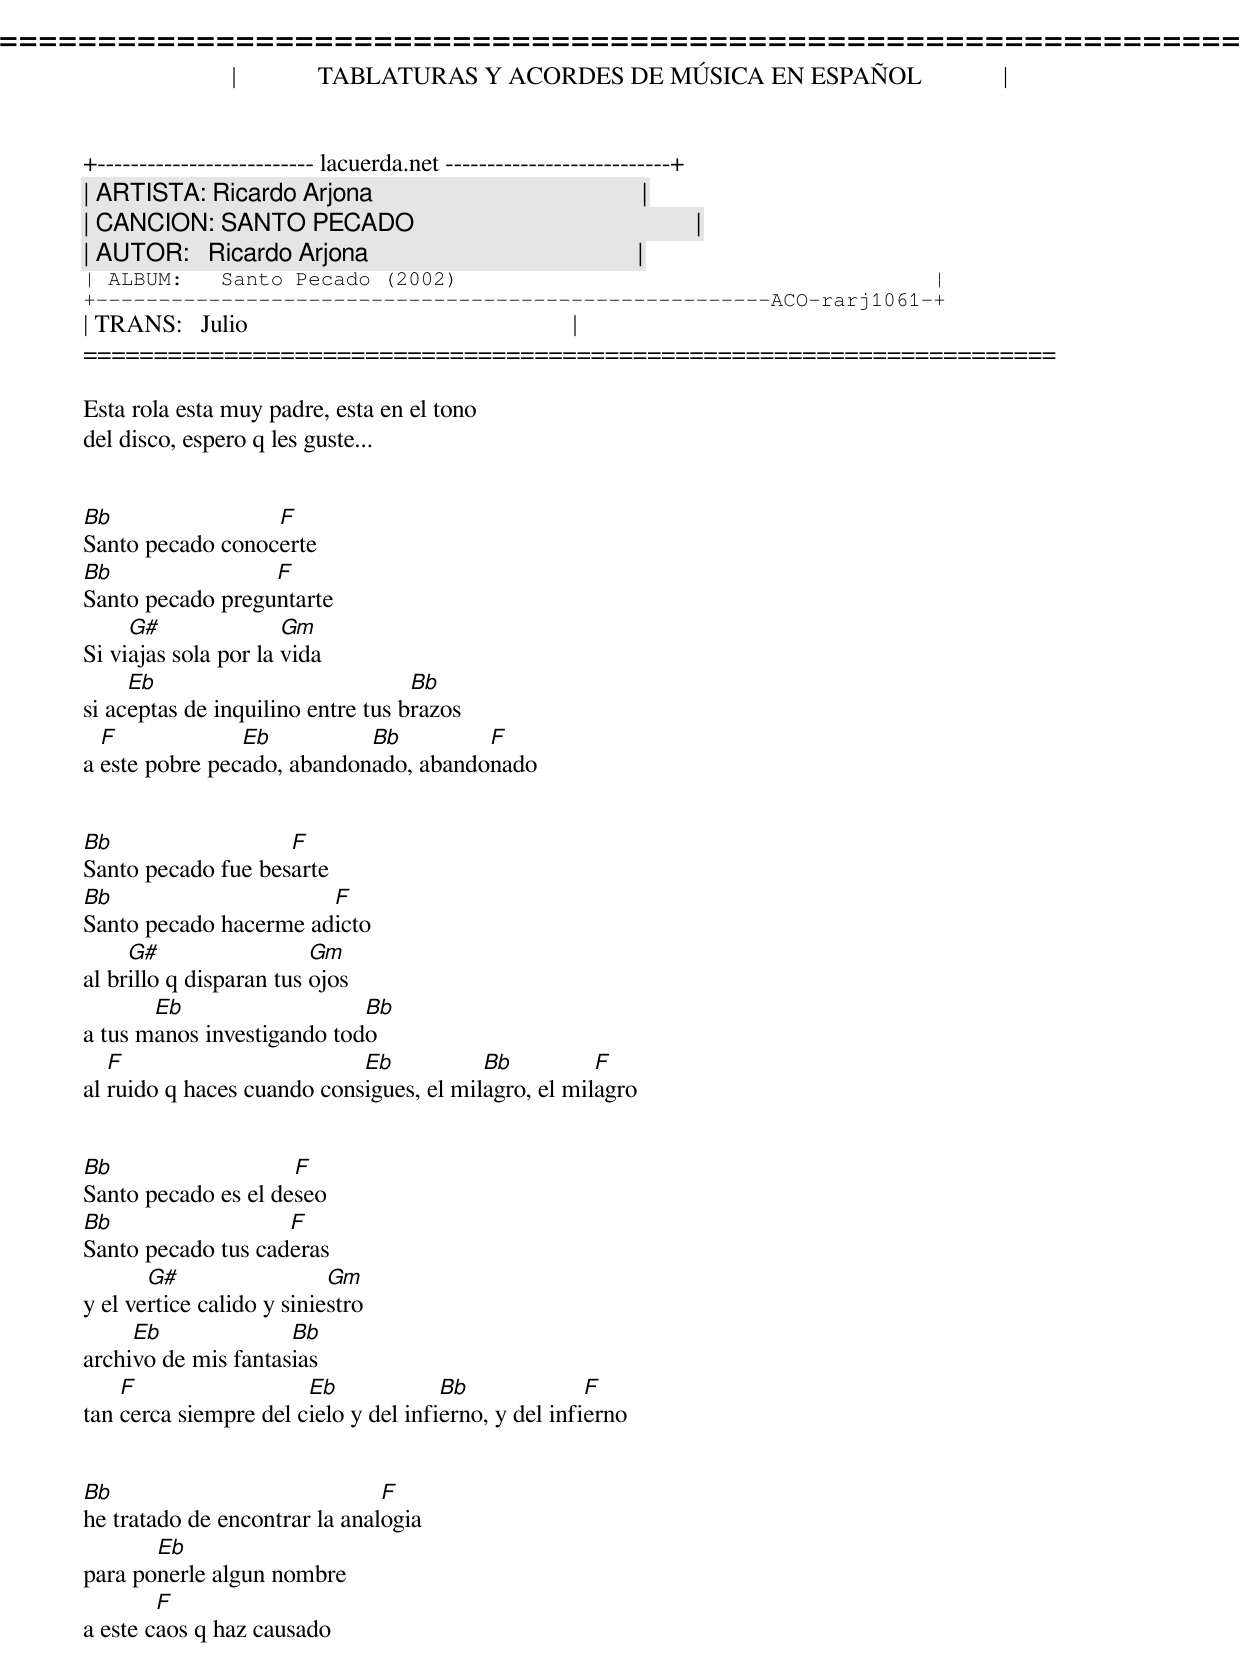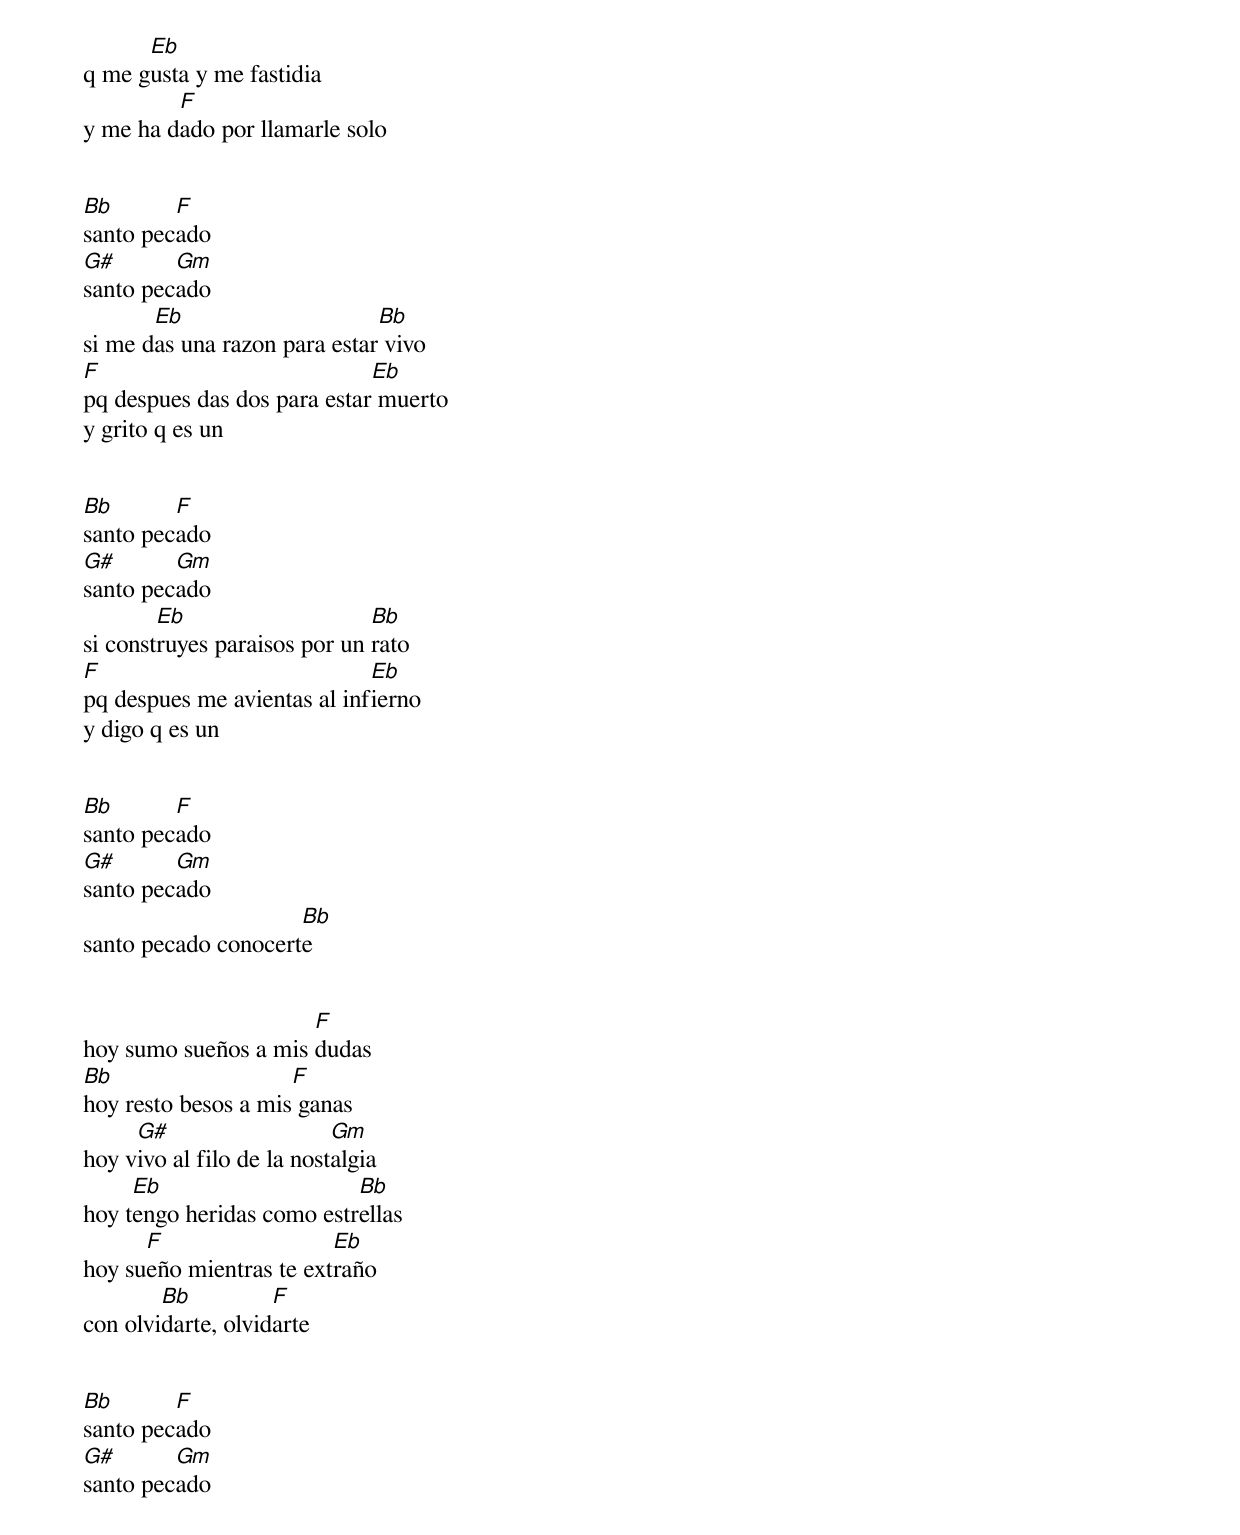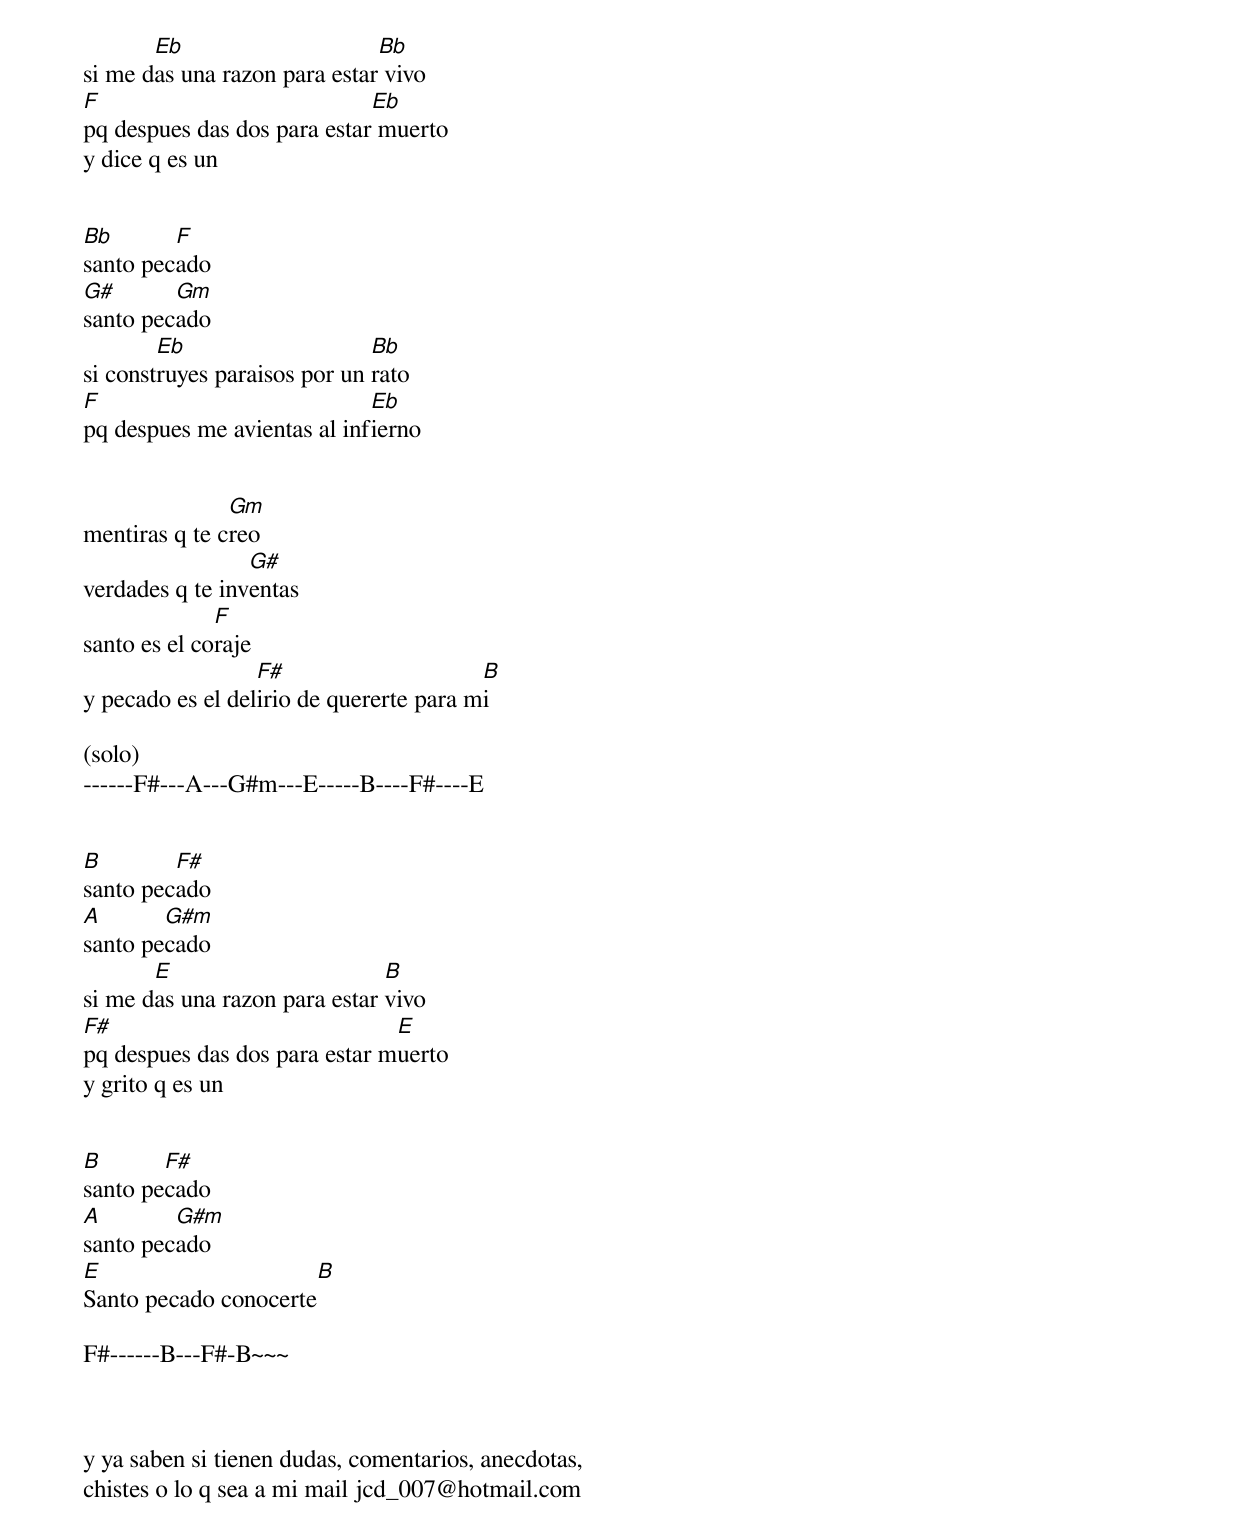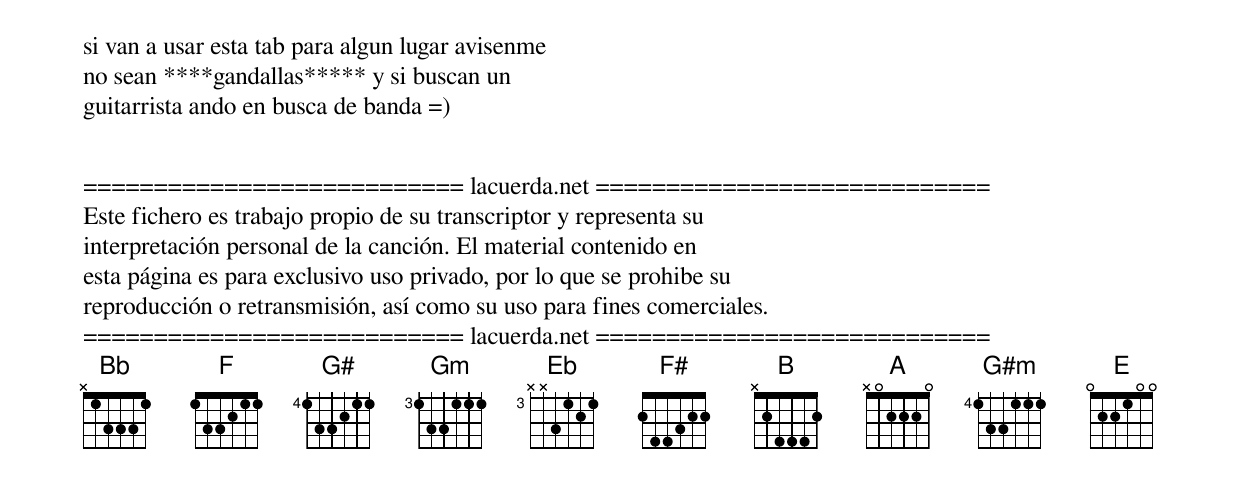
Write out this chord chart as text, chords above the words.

=====================================================================
|             TABLATURAS Y ACORDES DE MÚSICA EN ESPAÑOL             |
+-------------------------- lacuerda.net ---------------------------+
| ARTISTA: Ricardo Arjona                                           |
| CANCION: SANTO PECADO                                             |
| AUTOR:   Ricardo Arjona                                           |
| ALBUM:   Santo Pecado (2002)                                      |
+------------------------------------------------------ACO-rarj1061-+
| TRANS:   Julio                                                    |
=====================================================================

Esta rola esta muy padre, esta en el tono
del disco, espero q les guste...


Bb                F
Santo pecado conocerte
Bb                F
Santo pecado preguntarte
     G#               Gm
Si viajas sola por la vida
     Eb                            Bb
si aceptas de inquilino entre tus brazos
  F             Eb          Bb         F
a este pobre pecado, abandonado, abandonado


Bb                  F
Santo pecado fue besarte
Bb                     F
Santo pecado hacerme adicto
     G#                  Gm
al brillo q disparan tus ojos
       Eb                   Bb
a tus manos investigando todo
   F                        Eb           Bb          F
al ruido q haces cuando consigues, el milagro, el milagro


Bb                   F
Santo pecado es el deseo
Bb                  F
Santo pecado tus caderas
       G#                  Gm
y el vertice calido y siniestro
     Eb              Bb
archivo de mis fantasias
    F                  Eb             Bb              F
tan cerca siempre del cielo y del infierno, y del infierno


Bb                             F
he tratado de encontrar la analogia
       Eb
para ponerle algun nombre
        F
a este caos q haz causado
      Eb
q me gusta y me fastidia
         F
y me ha dado por llamarle solo


Bb       F
santo pecado
G#       Gm
santo pecado
       Eb                     Bb
si me das una razon para estar vivo
F                            Eb
pq despues das dos para estar muerto
y grito q es un


Bb       F
santo pecado
G#       Gm
santo pecado
        Eb                    Bb
si construyes paraisos por un rato
F                            Eb
pq despues me avientas al infierno
y digo q es un


Bb       F
santo pecado
G#       Gm
santo pecado
                     Bb
santo pecado conocerte


                      F
hoy sumo sueños a mis dudas
Bb                   F
hoy resto besos a mis ganas
     G#                    Gm
hoy vivo al filo de la nostalgia
     Eb                    Bb
hoy tengo heridas como estrellas
      F                  Eb
hoy sueño mientras te extraño
        Bb          F
con olvidarte, olvidarte


Bb       F
santo pecado
G#       Gm
santo pecado
       Eb                     Bb
si me das una razon para estar vivo
F                            Eb
pq despues das dos para estar muerto
y dice q es un


Bb       F
santo pecado
G#       Gm
santo pecado
        Eb                    Bb
si construyes paraisos por un rato
F                            Eb
pq despues me avientas al infierno


               Gm
mentiras q te creo
                 G#
verdades q te inventas
              F
santo es el coraje
                  F#                     B
y pecado es el delirio de quererte para mi

(solo)
------F#---A---G#m---E-----B----F#----E


B        F#
santo pecado
A       G#m
santo pecado
       E                       B
si me das una razon para estar vivo
F#                             E
pq despues das dos para estar muerto
y grito q es un


B       F#
santo pecado
A        G#m
santo pecado
E                      B
Santo pecado conocerte

F#------B---F#-B~~~



y ya saben si tienen dudas, comentarios, anecdotas,
chistes o lo q sea a mi mail jcd_007@hotmail.com

si van a usar esta tab para algun lugar avisenme
no sean ****gandallas***** y si buscan un
guitarrista ando en busca de banda =)


=========================== lacuerda.net ============================
Este fichero es trabajo propio de su transcriptor y representa su
interpretación personal de la canción. El material contenido en
esta página es para exclusivo uso privado, por lo que se prohibe su
reproducción o retransmisión, así como su uso para fines comerciales.
=========================== lacuerda.net ============================
